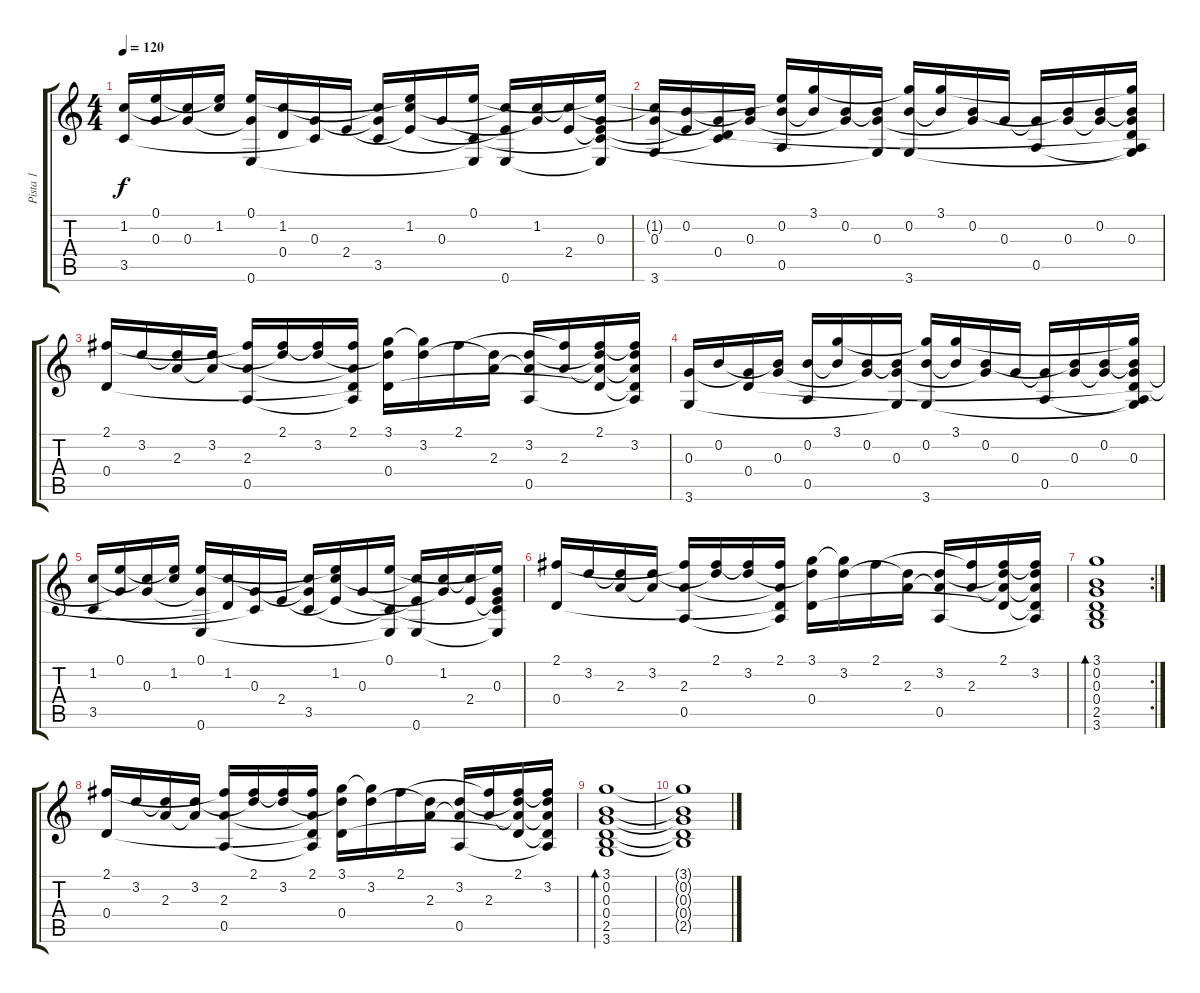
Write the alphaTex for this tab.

\track ("Pista 1" "Pista 1") {instrument acousticguitarsteel}
\staff {score tabs}
\tuning (E4 B3 G3 D3 A2 E2) {hide}
\ts (4 4)
\tempo 120
\clef g2
\ks c
(1.2 3.5).16{dy f} (0.1 0.3{t}).16 (1.2{t} 0.3).16 (0.1{t} 1.2).16 (0.1 0.3{t} 0.6).16 (1.2 0.4{t}).16 (0.3 3.5{t}).16 2.4.16 (1.2{t} 0.3{t} 3.5).16 (0.1{t} 1.2 2.4{t}).16 0.3.16 (0.1 3.5{t} 0.6{t}).16 (1.2{t} 2.4{t} 0.6).16 (1.2 0.3{t}).16 (1.2{t} 2.4).16 (0.1{t} 0.3 2.4{t} 3.5{t} 0.6{t}).16 |
(1.2{t} 0.3 3.6).16 (0.2 2.4{t}).16 (0.3{t} 0.4 3.5{t}).16 (0.2{t} 0.3).16 (0.1{t} 0.2 0.5).16 (3.1 0.2{t}).16 (0.2 0.3{t}).16 (0.2{t} 0.3 3.6{t}).16 (3.1{t} 0.2 3.6).16 (3.1 0.2{t}).16 (0.2 0.3{t}).16 0.3.16 (0.3{t} 0.5).16 (0.2{t} 0.3).16 (0.2 0.3{t}).16 (3.1{t} 0.2{t} 0.3 0.4{t} 0.5{t} 3.6{t}).16 |
(2.1 0.4).16 3.2.16 (3.2{t} 2.3).16 (3.2 2.3{t}).16 (2.1{t} 2.3 0.5).16 (2.1 3.2{t}).16 (2.1{t} 3.2).16 (2.1 2.3{t} 0.4{t} 0.5{t}).16 (3.1 3.2{t} 0.4).16 (3.1{t} 3.2).16 2.1.16 (3.2{t} 2.3).16 (3.2 2.3{t} 0.5).16 (2.1{t} 2.3).16 (2.1 3.2{t} 2.3{t} 0.4{t}).16 (2.1{t} 3.2 2.3{t} 0.4{t} 0.5{t}).16 |
(0.3 3.6).16 0.2.16 (0.3{t} 0.4).16 (0.2{t} 0.3).16 (0.2 0.5).16 (3.1 0.2{t}).16 (0.2 0.3{t}).16 (0.2{t} 0.3 3.6{t}).16 (3.1{t} 0.2 3.6).16 (3.1 0.2{t}).16 (0.2 0.3{t}).16 0.3.16 (0.3{t} 0.5).16 (0.2{t} 0.3).16 (0.2 0.3{t}).16 (3.1{t} 0.2{t} 0.3 0.4{t} 0.5{t} 3.6{t}).16 |
(1.2 3.5).16 (0.1 0.3{t}).16 (1.2{t} 0.3).16 (0.1{t} 1.2).16 (0.1 0.3{t} 0.6).16 (1.2 0.4{t}).16 (0.3 3.5{t}).16 2.4.16 (1.2{t} 0.3{t} 3.5).16 (0.1{t} 1.2 2.4{t}).16 0.3.16 (0.1 3.5{t} 0.6{t}).16 (1.2{t} 2.4{t} 0.6).16 (1.2 0.3{t}).16 (1.2{t} 2.4).16 (0.1{t} 0.3 2.4{t} 3.5{t} 0.6{t}).16 |
(2.1 0.4).16 3.2.16 (3.2{t} 2.3).16 (3.2 2.3{t}).16 (2.1{t} 2.3 0.5).16 (2.1 3.2{t}).16 (2.1{t} 3.2).16 (2.1 2.3{t} 0.4{t} 0.5{t}).16 (3.1 3.2{t} 0.4).16 (3.1{t} 3.2).16 2.1.16 (3.2{t} 2.3).16 (3.2 2.3{t} 0.5).16 (2.1{t} 2.3).16 (2.1 3.2{t} 2.3{t} 0.4{t}).16 (2.1{t} 3.2 2.3{t} 0.4{t} 0.5{t}).16 |
\rc 2
(3.1 0.2 0.3 0.4 2.5 3.6).1{bd 120} |
(2.1 0.4).16 3.2.16 (3.2{t} 2.3).16 (3.2 2.3{t}).16 (2.1{t} 2.3 0.5).16 (2.1 3.2{t}).16 (2.1{t} 3.2).16 (2.1 2.3{t} 0.4{t} 0.5{t}).16 (3.1 3.2{t} 0.4).16 (3.1{t} 3.2).16 2.1.16 (3.2{t} 2.3).16 (3.2 2.3{t} 0.5).16 (2.1{t} 2.3).16 (2.1 3.2{t} 2.3{t} 0.4{t}).16 (2.1{t} 3.2 2.3{t} 0.4{t} 0.5{t}).16 |
(3.1 0.2 0.3 0.4 2.5 3.6).1{bd 480} |
(3.1{t} 0.2{t} 0.3{t} 0.4{t} 2.5{t}).1
